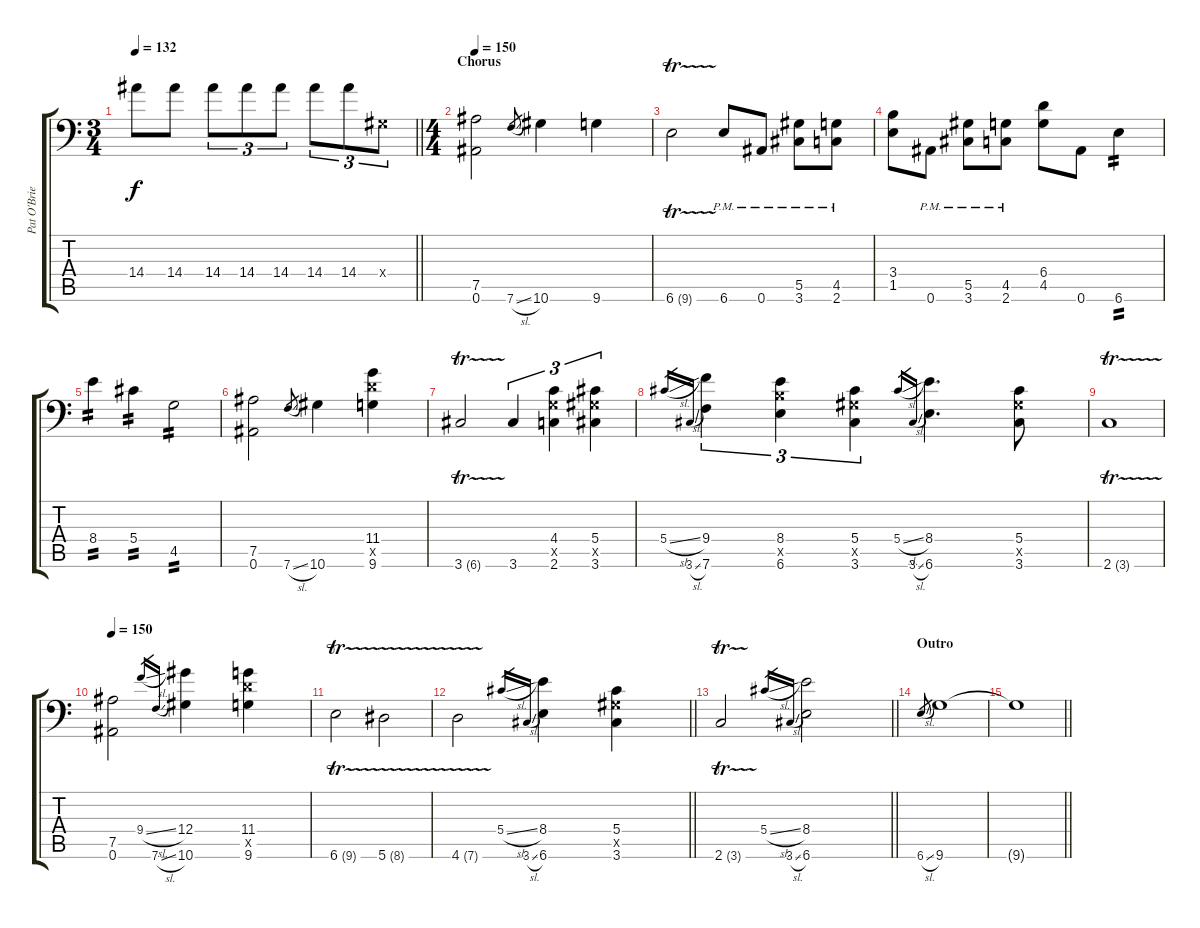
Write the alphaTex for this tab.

\track ("Pat O'Brien" "Pat O'Brie") {instrument distortionguitar}
\staff {score tabs}
\tuning (Bb3 F3 Db3 Ab2 Eb2 Bb1) {hide}
\ts (3 4)
\tempo 132
\clef f4
\barLineRight lightlight
\ks c
14.4.8{dy f} 14.4.8 14.4.8{tu (3 2)} 14.4.8{tu (3 2)} 14.4.8{tu (3 2)} 14.4.8{tu (3 2)} 14.4.8{tu (3 2)} 0.4{x}.8{tu (3 2)} |
\ts (4 4)
\section ("" "Chorus")
\tempo 150
(7.5 0.6).2 7.6{sl}.8{gr} 10.6.4 9.6.4 |
6.6{tr (9 32)}.2 6.6{pm}.8 0.6{pm}.8 (5.5{pm} 3.6{pm}).8 (4.5{pm} 2.6{pm}).8 |
(3.4 1.5).8 0.6{pm}.8 (5.5{pm} 3.6{pm}).8 (4.5{pm} 2.6{pm}).8 (6.4 4.5).8 0.6.8 6.6.4{tp 2} |
8.4.4{tp 2} 5.4.4{tp 2} 4.5.2{tp 2} |
(7.5 0.6).2 7.6{sl}.8{gr} 10.6.4 (11.4 11.5{x} 9.6).4 |
3.6{tr (6 32)}.2 3.6.4{tu (3 2)} (4.4 4.5{x} 2.6).4{tu (3 2)} (5.4 5.5{x} 3.6).4{tu (3 2)} |
5.4{sl}.16{gr} 3.6{sl}.16{gr} (9.4 7.6).4{tu (3 2)} (8.4 8.5{x} 6.6).4{tu (3 2)} (5.4 5.5{x} 3.6).4{tu (3 2)} 5.4{sl}.16{gr} 3.6{sl}.16{gr} (8.4 6.6).4{d} (5.4 5.5{x} 3.6).8 |
2.6{tr (3 32)}.1 |
\tempo 150
(7.5 0.6).2 9.4{sl}.16{gr} 7.6{sl}.16{gr} (12.4 10.6).4 (11.4 11.5{x} 9.6).4 |
6.6{tr (9 32)}.2 5.6{tr (8 32)}.2 |
\barLineRight lightlight
4.6{tr (7 32)}.2 5.4{sl}.16{gr} 3.6{sl}.16{gr} (8.4 6.6).4 (5.4 5.5{x} 3.6).4 |
\barLineRight lightlight
2.6{tr (3 32)}.2 5.4{sl}.16{gr} 3.6{sl}.16{gr} (8.4 6.6).2 |
\section ("" "Outro")
6.6{sl}.8{gr} 9.6.1 |
\barLineRight lightlight
9.6{t}.1
